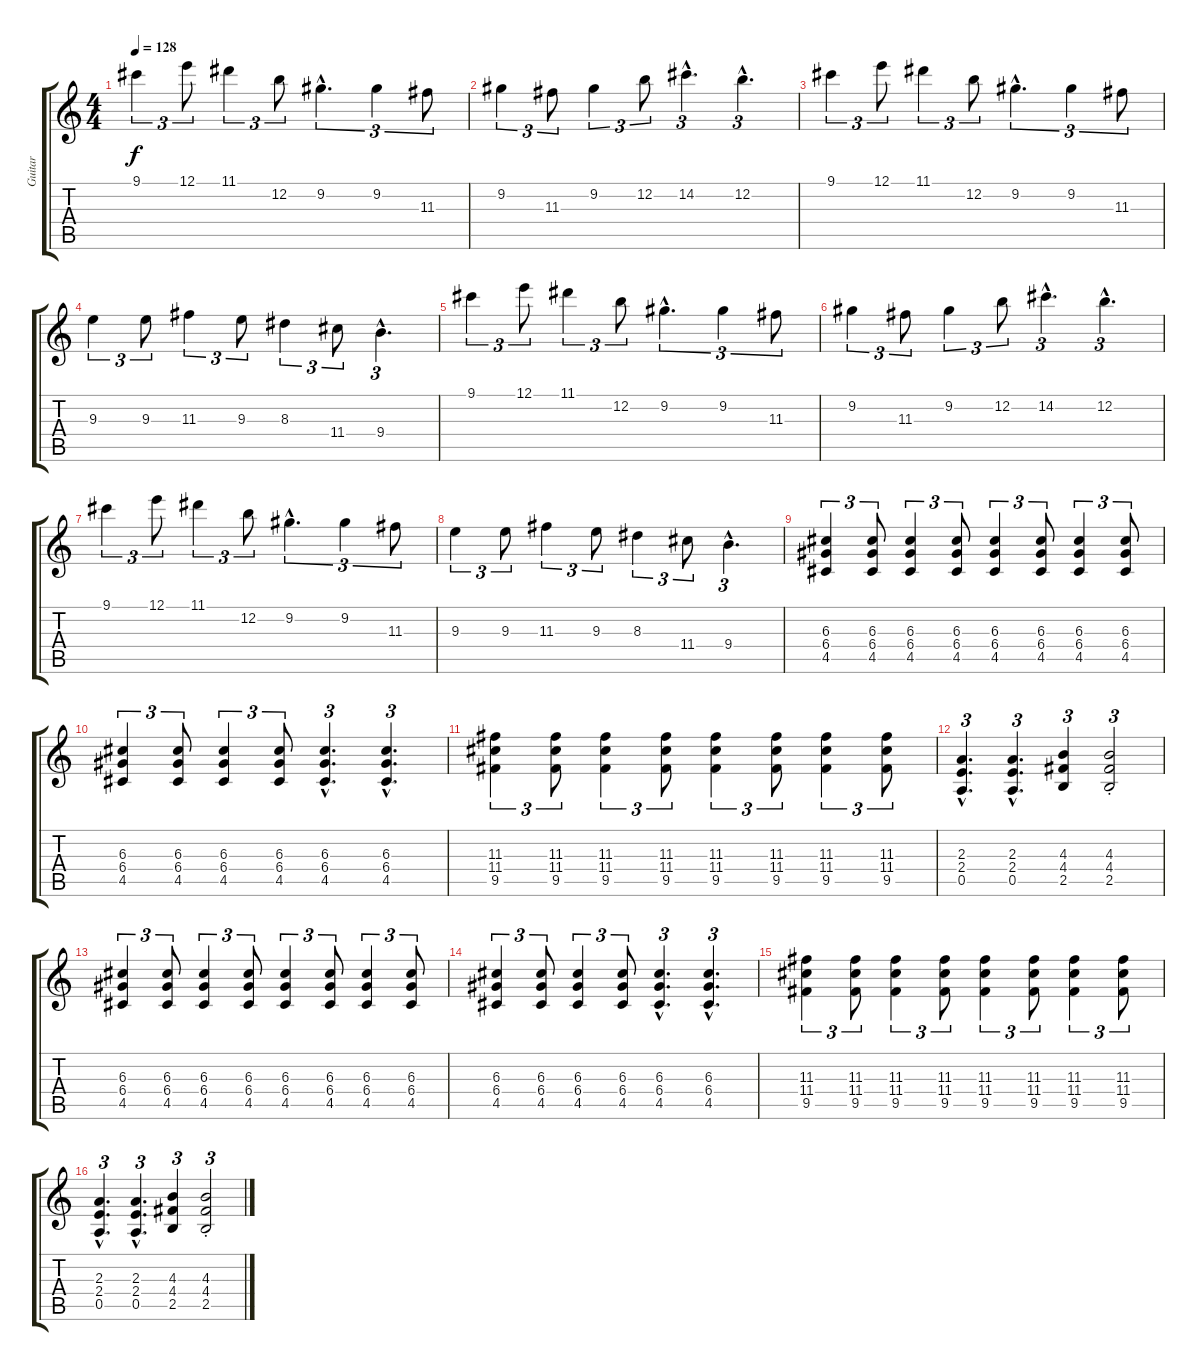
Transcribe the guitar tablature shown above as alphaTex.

\track ("Guitar" "Guitar") {instrument acousticguitarsteel}
\staff {score tabs}
\tuning (E4 B3 G3 D3 A2 E2) {hide}
\ts (4 4)
\tempo 128
\clef g2
\ks c
9.1.4{tu (3 2) dy f instrument acousticguitarsteel} 12.1.8{tu (3 2)} 11.1.4{tu (3 2)} 12.2.8{tu (3 2)} 9.2{hac}.4{d tu (3 2)} 9.2.4{tu (3 2)} 11.3.8{tu (3 2)} |
9.2.4{tu (3 2)} 11.3.8{tu (3 2)} 9.2.4{tu (3 2)} 12.2.8{tu (3 2)} 14.2{hac}.4{d tu (3 2)} 12.2{hac}.4{d tu (3 2)} |
9.1.4{tu (3 2)} 12.1.8{tu (3 2)} 11.1.4{tu (3 2)} 12.2.8{tu (3 2)} 9.2{hac}.4{d tu (3 2)} 9.2.4{tu (3 2)} 11.3.8{tu (3 2)} |
9.3.4{tu (3 2)} 9.3.8{tu (3 2)} 11.3.4{tu (3 2)} 9.3.8{tu (3 2)} 8.3.4{tu (3 2)} 11.4.8{tu (3 2)} 9.4{hac}.4{d tu (3 2)} |
9.1.4{tu (3 2)} 12.1.8{tu (3 2)} 11.1.4{tu (3 2)} 12.2.8{tu (3 2)} 9.2{hac}.4{d tu (3 2)} 9.2.4{tu (3 2)} 11.3.8{tu (3 2)} |
9.2.4{tu (3 2)} 11.3.8{tu (3 2)} 9.2.4{tu (3 2)} 12.2.8{tu (3 2)} 14.2{hac}.4{d tu (3 2)} 12.2{hac}.4{d tu (3 2)} |
9.1.4{tu (3 2)} 12.1.8{tu (3 2)} 11.1.4{tu (3 2)} 12.2.8{tu (3 2)} 9.2{hac}.4{d tu (3 2)} 9.2.4{tu (3 2)} 11.3.8{tu (3 2)} |
9.3.4{tu (3 2)} 9.3.8{tu (3 2)} 11.3.4{tu (3 2)} 9.3.8{tu (3 2)} 8.3.4{tu (3 2)} 11.4.8{tu (3 2)} 9.4{hac}.4{d tu (3 2)} |
(6.3 6.4 4.5).4{tu (3 2)} (6.3 6.4 4.5).8{tu (3 2)} (6.3 6.4 4.5).4{tu (3 2)} (6.3 6.4 4.5).8{tu (3 2)} (6.3 6.4 4.5).4{tu (3 2)} (6.3 6.4 4.5).8{tu (3 2)} (6.3 6.4 4.5).4{tu (3 2)} (6.3 6.4 4.5).8{tu (3 2)} |
(6.3 6.4 4.5).4{tu (3 2)} (6.3 6.4 4.5).8{tu (3 2)} (6.3 6.4 4.5).4{tu (3 2)} (6.3 6.4 4.5).8{tu (3 2)} (6.3{hac} 6.4{hac} 4.5{hac}).4{d tu (3 2)} (6.3{hac} 6.4{hac} 4.5{hac}).4{d tu (3 2)} |
(11.3 11.4 9.5).4{tu (3 2)} (11.3 11.4 9.5).8{tu (3 2)} (11.3 11.4 9.5).4{tu (3 2)} (11.3 11.4 9.5).8{tu (3 2)} (11.3 11.4 9.5).4{tu (3 2)} (11.3 11.4 9.5).8{tu (3 2)} (11.3 11.4 9.5).4{tu (3 2)} (11.3 11.4 9.5).8{tu (3 2)} |
(2.3{hac} 2.4{hac} 0.5{hac}).4{d tu (3 2)} (2.3{hac} 2.4{hac} 0.5{hac}).4{d tu (3 2)} (4.3 4.4 2.5).4{tu (3 2)} (4.3{st} 4.4{st} 2.5{st}).2{tu (3 2)} |
(6.3 6.4 4.5).4{tu (3 2)} (6.3 6.4 4.5).8{tu (3 2)} (6.3 6.4 4.5).4{tu (3 2)} (6.3 6.4 4.5).8{tu (3 2)} (6.3 6.4 4.5).4{tu (3 2)} (6.3 6.4 4.5).8{tu (3 2)} (6.3 6.4 4.5).4{tu (3 2)} (6.3 6.4 4.5).8{tu (3 2)} |
(6.3 6.4 4.5).4{tu (3 2)} (6.3 6.4 4.5).8{tu (3 2)} (6.3 6.4 4.5).4{tu (3 2)} (6.3 6.4 4.5).8{tu (3 2)} (6.3{hac} 6.4{hac} 4.5{hac}).4{d tu (3 2)} (6.3{hac} 6.4{hac} 4.5{hac}).4{d tu (3 2)} |
(11.3 11.4 9.5).4{tu (3 2)} (11.3 11.4 9.5).8{tu (3 2)} (11.3 11.4 9.5).4{tu (3 2)} (11.3 11.4 9.5).8{tu (3 2)} (11.3 11.4 9.5).4{tu (3 2)} (11.3 11.4 9.5).8{tu (3 2)} (11.3 11.4 9.5).4{tu (3 2)} (11.3 11.4 9.5).8{tu (3 2)} |
(2.3{hac} 2.4{hac} 0.5{hac}).4{d tu (3 2)} (2.3{hac} 2.4{hac} 0.5{hac}).4{d tu (3 2)} (4.3 4.4 2.5).4{tu (3 2)} (4.3{st} 4.4{st} 2.5{st}).2{tu (3 2)}
